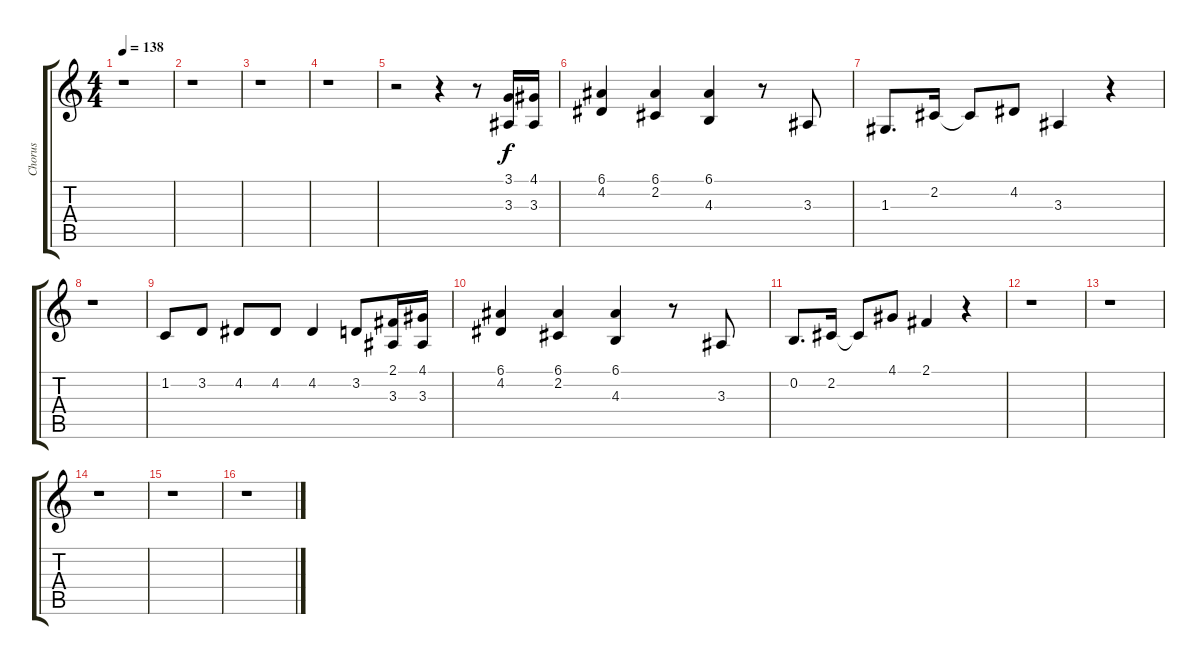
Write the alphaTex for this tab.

\track ("Chorus" "Chorus") {instrument lead1square}
\staff {score tabs}
\tuning (E4 B3 G3 D3 A2 E2) {hide}
\ts (4 4)
\tempo 138
\clef g2
\ks c
r.1{dy f} |
r.1 |
r.1 |
r.1 |
r.2 r.4 r.8 (3.1 3.3).16 (4.1 3.3).16 |
(6.1 4.2).4 (6.1 2.2).4 (6.1 4.3).4 r.8 3.3.8 |
1.3.8{d} 2.2.16 2.2{t}.8 4.2.8 3.3.4 r.4 |
r.1 |
1.2.8 3.2.8 4.2.8 4.2.8 4.2.4 3.2.8 (2.1 3.3).16 (4.1 3.3).16 |
(6.1 4.2).4 (6.1 2.2).4 (6.1 4.3).4 r.8 3.3.8 |
0.2.8{d} 2.2.16 2.2{t}.8 4.1.8 2.1.4 r.4 |
r.1 |
r.1 |
r.1 |
r.1 |
r.1
